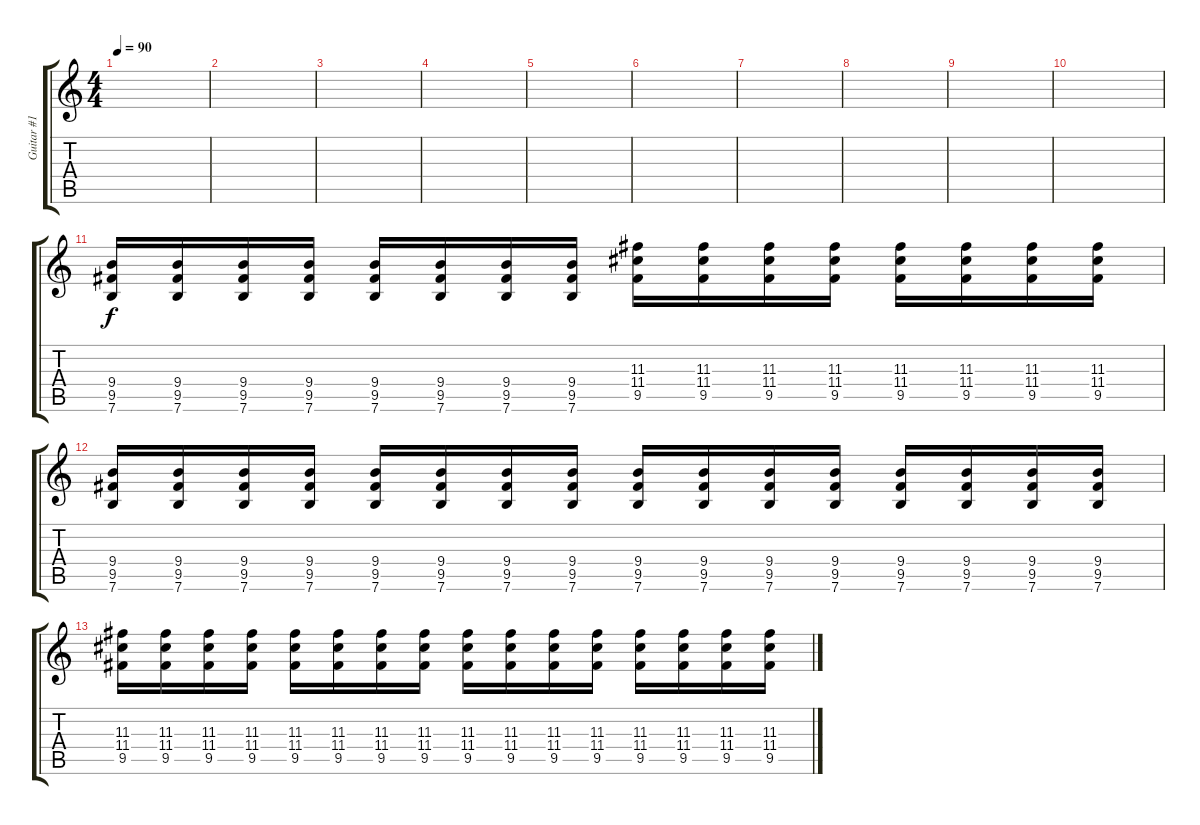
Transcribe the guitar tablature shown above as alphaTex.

\track ("Guitar #1" "Guitar #1") {instrument overdrivenguitar}
\staff {score tabs}
\tuning (E4 B3 G3 D3 A2 E2) {hide}
\ts (4 4)
\tempo 90
\clef g2
\ks c
|
|
|
|
|
|
|
|
|
|
(9.4 9.5 7.6).16 (9.4 9.5 7.6).16 (9.4 9.5 7.6).16 (9.4 9.5 7.6).16 (9.4 9.5 7.6).16 (9.4 9.5 7.6).16 (9.4 9.5 7.6).16 (9.4 9.5 7.6).16 (11.3 11.4 9.5).16 (11.3 11.4 9.5).16 (11.3 11.4 9.5).16 (11.3 11.4 9.5).16 (11.3 11.4 9.5).16 (11.3 11.4 9.5).16 (11.3 11.4 9.5).16 (11.3 11.4 9.5).16 |
(9.4 9.5 7.6).16 (9.4 9.5 7.6).16 (9.4 9.5 7.6).16 (9.4 9.5 7.6).16 (9.4 9.5 7.6).16 (9.4 9.5 7.6).16 (9.4 9.5 7.6).16 (9.4 9.5 7.6).16 (9.4 9.5 7.6).16 (9.4 9.5 7.6).16 (9.4 9.5 7.6).16 (9.4 9.5 7.6).16 (9.4 9.5 7.6).16 (9.4 9.5 7.6).16 (9.4 9.5 7.6).16 (9.4 9.5 7.6).16 |
(11.3 11.4 9.5).16 (11.3 11.4 9.5).16 (11.3 11.4 9.5).16 (11.3 11.4 9.5).16 (11.3 11.4 9.5).16 (11.3 11.4 9.5).16 (11.3 11.4 9.5).16 (11.3 11.4 9.5).16 (11.3 11.4 9.5).16 (11.3 11.4 9.5).16 (11.3 11.4 9.5).16 (11.3 11.4 9.5).16 (11.3 11.4 9.5).16 (11.3 11.4 9.5).16 (11.3 11.4 9.5).16 (11.3 11.4 9.5).16
